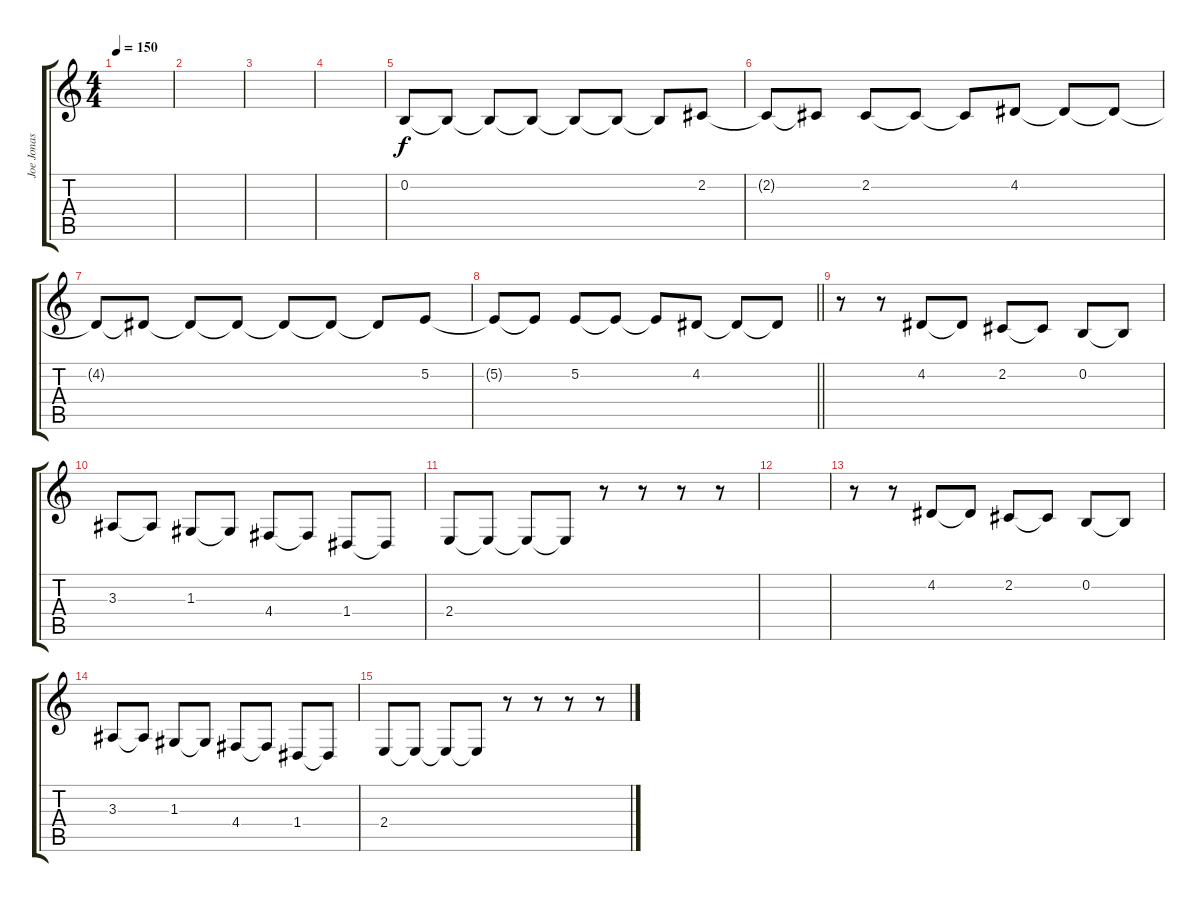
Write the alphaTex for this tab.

\track ("Joe Jonas (Vocals)" "Joe Jonas ") {instrument tenorsax}
\staff {score tabs}
\tuning (E4 B3 G3 D3 A2 E2) {hide}
\ts (4 4)
\tempo 150
\clef g2
\ks c
|
|
|
|
0.2.8 0.2{t}.8 0.2{t}.8 0.2{t}.8 0.2{t}.8 0.2{t}.8 0.2{t}.8 2.2.8 |
2.2{t}.8 2.2{t}.8 2.2.8 2.2{t}.8 2.2{t}.8 4.2.8 4.2{t}.8 4.2{t}.8 |
4.2{t}.8 4.2{t}.8 4.2{t}.8 4.2{t}.8 4.2{t}.8 4.2{t}.8 4.2{t}.8 5.2.8 |
\barLineRight lightlight
5.2{t}.8 5.2{t}.8 5.2.8 5.2{t}.8 5.2{t}.8 4.2.8 4.2{t}.8 4.2{t}.8 |
r.8 r.8 4.2.8 4.2{t}.8 2.2.8 2.2{t}.8 0.2.8 0.2{t}.8 |
3.3.8 3.3{t}.8 1.3.8 1.3{t}.8 4.4.8 4.4{t}.8 1.4.8 1.4{t}.8 |
2.4.8 2.4{t}.8 2.4{t}.8 2.4{t}.8 r.8 r.8 r.8 r.8 |
|
r.8 r.8 4.2.8 4.2{t}.8 2.2.8 2.2{t}.8 0.2.8 0.2{t}.8 |
3.3.8 3.3{t}.8 1.3.8 1.3{t}.8 4.4.8 4.4{t}.8 1.4.8 1.4{t}.8 |
2.4.8 2.4{t}.8 2.4{t}.8 2.4{t}.8 r.8 r.8 r.8 r.8
